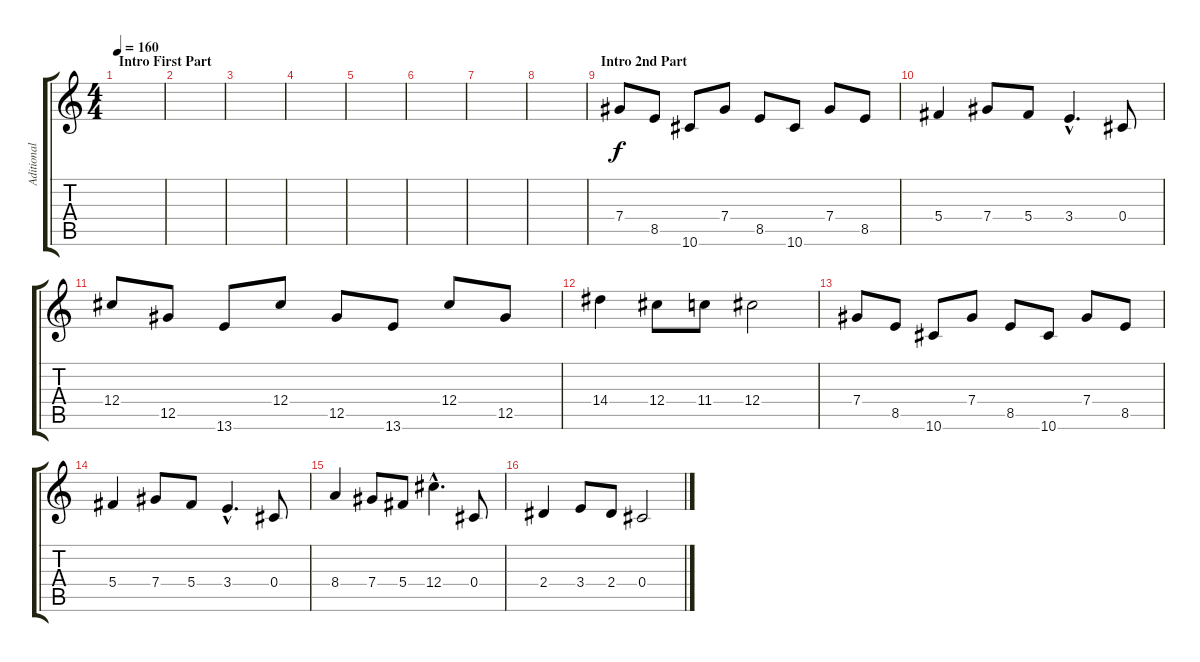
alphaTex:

\track ("Aditional Guitar" "Aditional ") {instrument distortionguitar}
\staff {score tabs}
\tuning (Eb4 Bb3 Gb3 Db3 Ab2 Eb2) {hide}
\ts (4 4)
\section ("" "Intro First Part")
\tempo 160
\clef g2
\ks c
|
|
|
|
|
|
|
|
\section ("" "Intro 2nd Part")
7.4.8 8.5.8 10.6.8 7.4.8 8.5.8 10.6.8 7.4.8 8.5.8 |
5.4.4 7.4.8 5.4.8 3.4{hac}.4{d} 0.4.8 |
12.4.8 12.5.8 13.6.8 12.4.8 12.5.8 13.6.8 12.4.8 12.5.8 |
14.4.4 12.4.8 11.4.8 12.4.2 |
7.4.8 8.5.8 10.6.8 7.4.8 8.5.8 10.6.8 7.4.8 8.5.8 |
5.4.4 7.4.8 5.4.8 3.4{hac}.4{d} 0.4.8 |
8.4.4 7.4.8 5.4.8 12.4{hac}.4{d} 0.4.8 |
2.4.4 3.4.8 2.4.8 0.4.2
